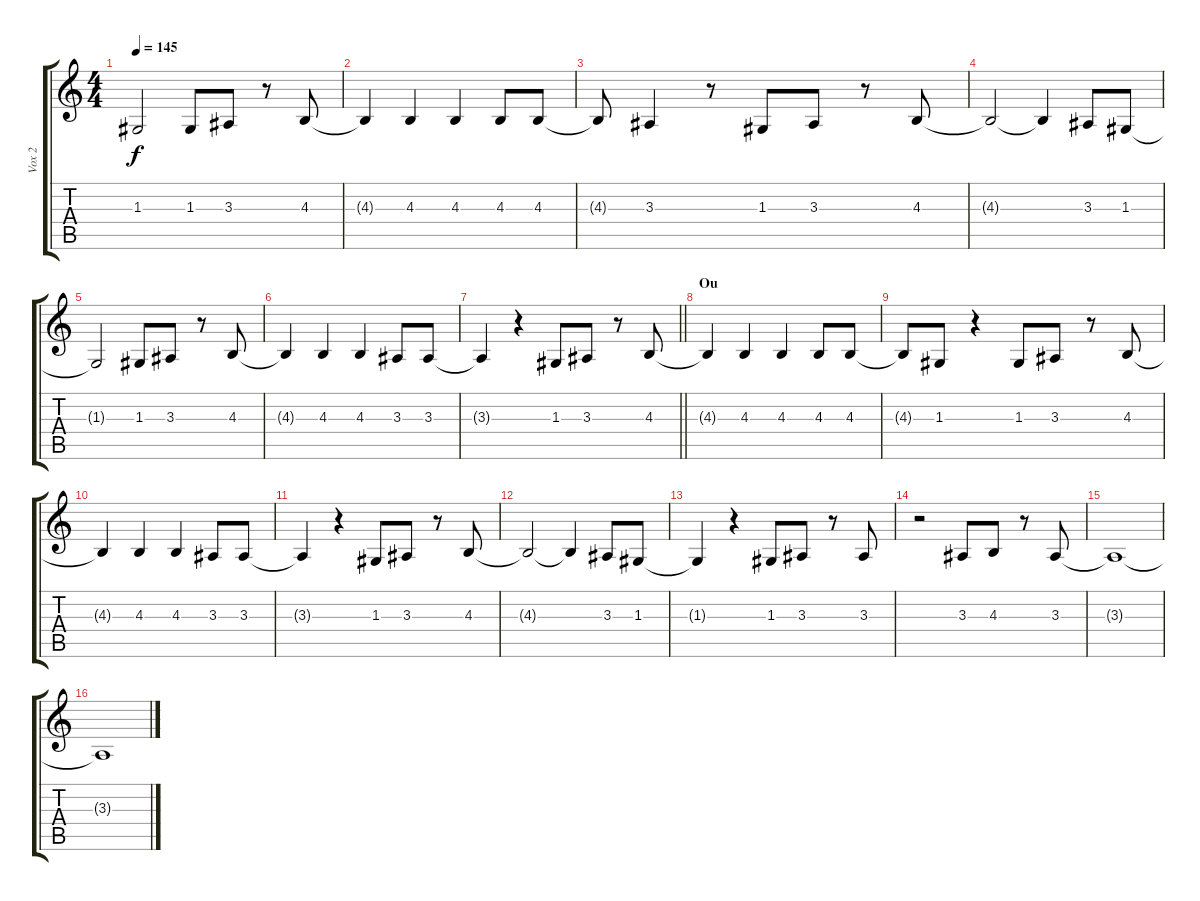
\track ("Vox 2" "Vox 2") {instrument baritonesax}
\staff {score tabs}
\tuning (E4 B3 G3 D3 A2 E2) {hide}
\ts (4 4)
\tempo 145
\clef g2
\ks c
1.3{t}.2{dy f} 1.3.8 3.3.8 r.8 4.3.8 |
4.3{t}.4 4.3.4 4.3.4 4.3.8 4.3.8 |
4.3{t}.8 3.3.4 r.8 1.3.8 3.3.8 r.8 4.3.8 |
4.3{t}.2 4.3{t}.4 3.3.8 1.3.8 |
1.3{t}.2 1.3.8 3.3.8 r.8 4.3.8 |
4.3{t}.4 4.3.4 4.3.4 3.3.8 3.3.8 |
\barLineRight lightlight
3.3{t}.4 r.4 1.3.8 3.3.8 r.8 4.3.8 |
\section ("" "Ou")
4.3{t}.4 4.3.4 4.3.4 4.3.8 4.3.8 |
4.3{t}.8 1.3.8 r.4 1.3.8 3.3.8 r.8 4.3.8 |
4.3{t}.4 4.3.4 4.3.4 3.3.8 3.3.8 |
3.3{t}.4 r.4 1.3.8 3.3.8 r.8 4.3.8 |
4.3{t}.2 4.3{t}.4 3.3.8 1.3.8 |
1.3{t}.4 r.4 1.3.8 3.3.8 r.8 3.3.8 |
r.2 3.3.8 4.3.8 r.8 3.3.8 |
3.3{t}.1 |
3.3{t}.1
